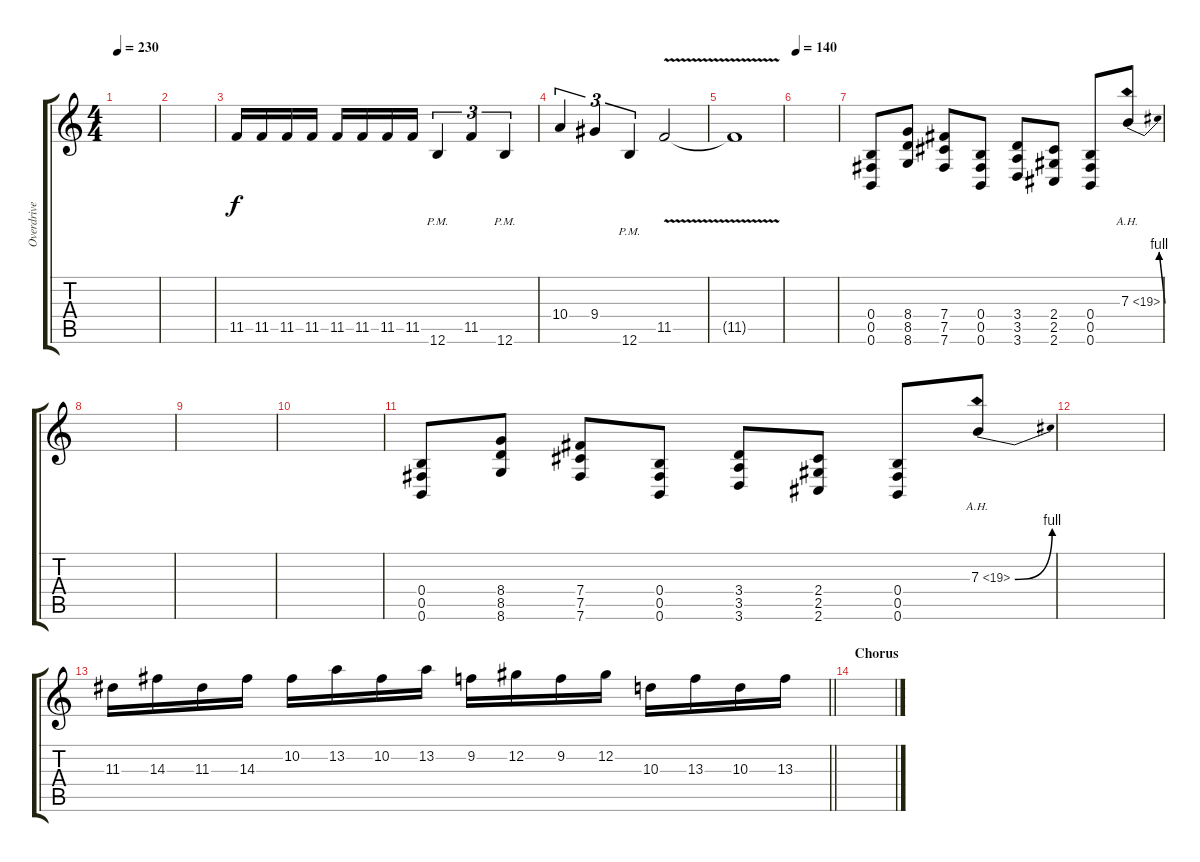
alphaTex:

\track ("Overdrive Guitar" "Overdrive ") {instrument overdrivenguitar}
\staff {score tabs}
\tuning (Db4 Ab3 E3 B2 Gb2 B1) {hide}
\ts (4 4)
\tempo 230
\clef g2
\ks c
|
|
11.5.16 11.5.16 11.5.16 11.5.16 11.5.16 11.5.16 11.5.16 11.5.16 12.6{pm}.4{tu (3 2)} 11.5.4{tu (3 2)} 12.6{pm}.4{tu (3 2)} |
10.4.4{tu (3 2)} 9.4.4{tu (3 2)} 12.6{pm}.4{tu (3 2)} 11.5{v}.2 |
11.5{t}.1 |
\tempo 140
|
(0.4 0.5 0.6).8 (8.4 8.5 8.6).8 (7.4 7.5 7.6).8 (0.4 0.5 0.6).8 (3.4 3.5 3.6).8 (2.4 2.5 2.6).8 (0.4 0.5 0.6).8 7.3{be (bend 0 0 60 4) ah 12}.8 |
|
|
|
(0.4 0.5 0.6).8 (8.4 8.5 8.6).8 (7.4 7.5 7.6).8 (0.4 0.5 0.6).8 (3.4 3.5 3.6).8 (2.4 2.5 2.6).8 (0.4 0.5 0.6).8 7.3{be (bend 0 0 60 4) ah 12}.8 |
|
\barLineRight lightlight
11.3.16 14.3.16 11.3.16 14.3.16 10.2.16 13.2.16 10.2.16 13.2.16 9.2.16 12.2.16 9.2.16 12.2.16 10.3.16 13.3.16 10.3.16 13.3.16 |
\section ("" "Chorus")
